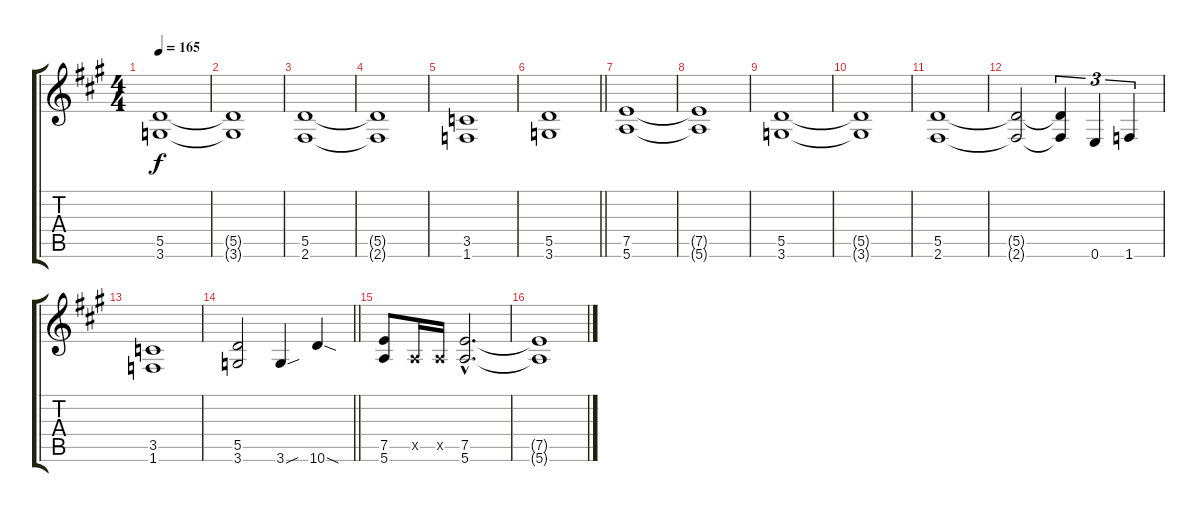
\track "" {instrument distortionguitar}
\staff {score tabs}
\tuning (E4 B3 G3 D3 A2 E2) {hide}
\ts (4 4)
\tempo 165
\clef g2
\ks a
(5.5 3.6).1{dy f} |
(5.5{t} 3.6{t}).1 |
(5.5 2.6).1 |
(5.5{t} 2.6{t}).1 |
(3.5 1.6).1 |
\barLineRight lightlight
(5.5 3.6).1 |
(7.5 5.6).1 |
(7.5{t} 5.6{t}).1 |
(5.5 3.6).1 |
(5.5{t} 3.6{t}).1 |
(5.5 2.6).1 |
(5.5{t} 2.6{t}).2 (5.5{t} 2.6{t}).4{tu (3 2)} 0.6.4{tu (3 2)} 1.6.4{tu (3 2)} |
(3.5 1.6).1 |
\barLineRight lightlight
(5.5 3.6).2 3.6{sou}.4 10.6{sod}.4 |
(7.5 5.6).8 0.5{x}.16 0.5{x}.16 (7.5{hac} 5.6{hac}).2{d} |
(7.5{t} 5.6{t}).1
